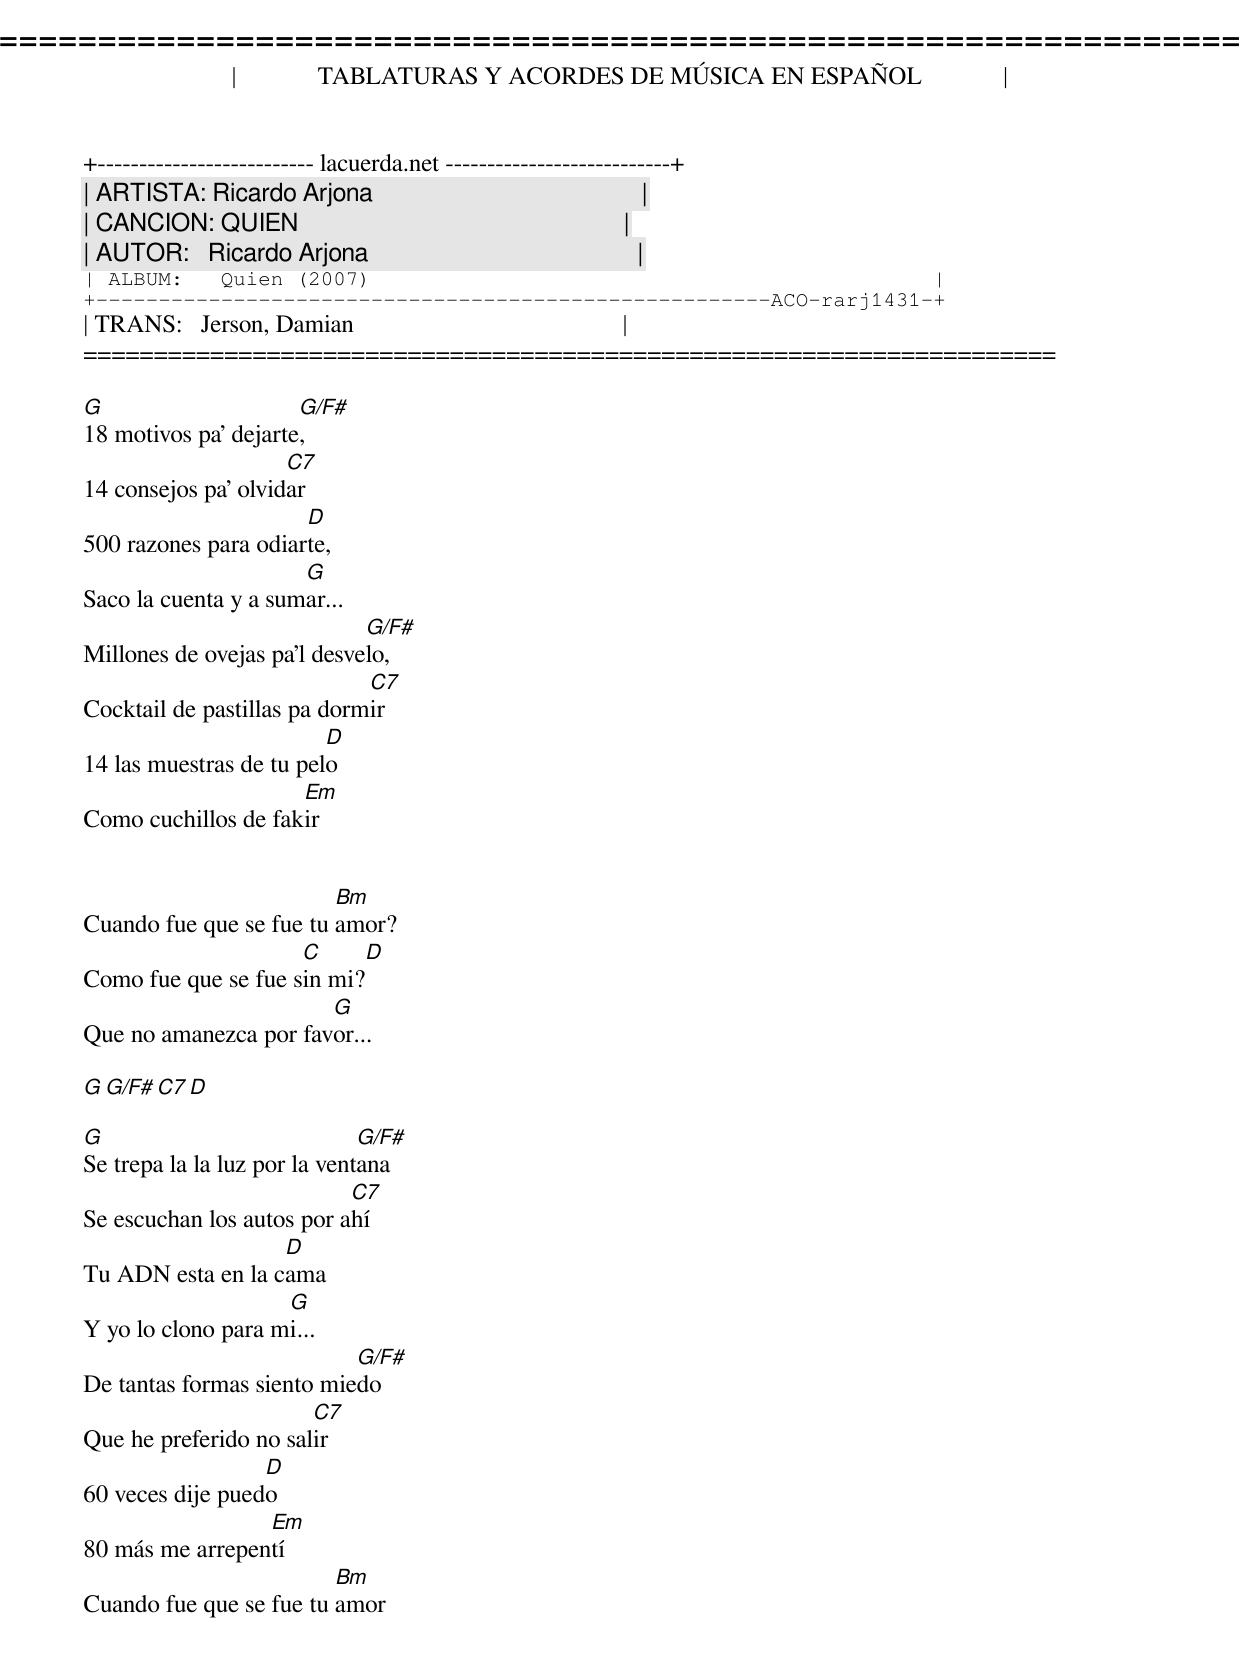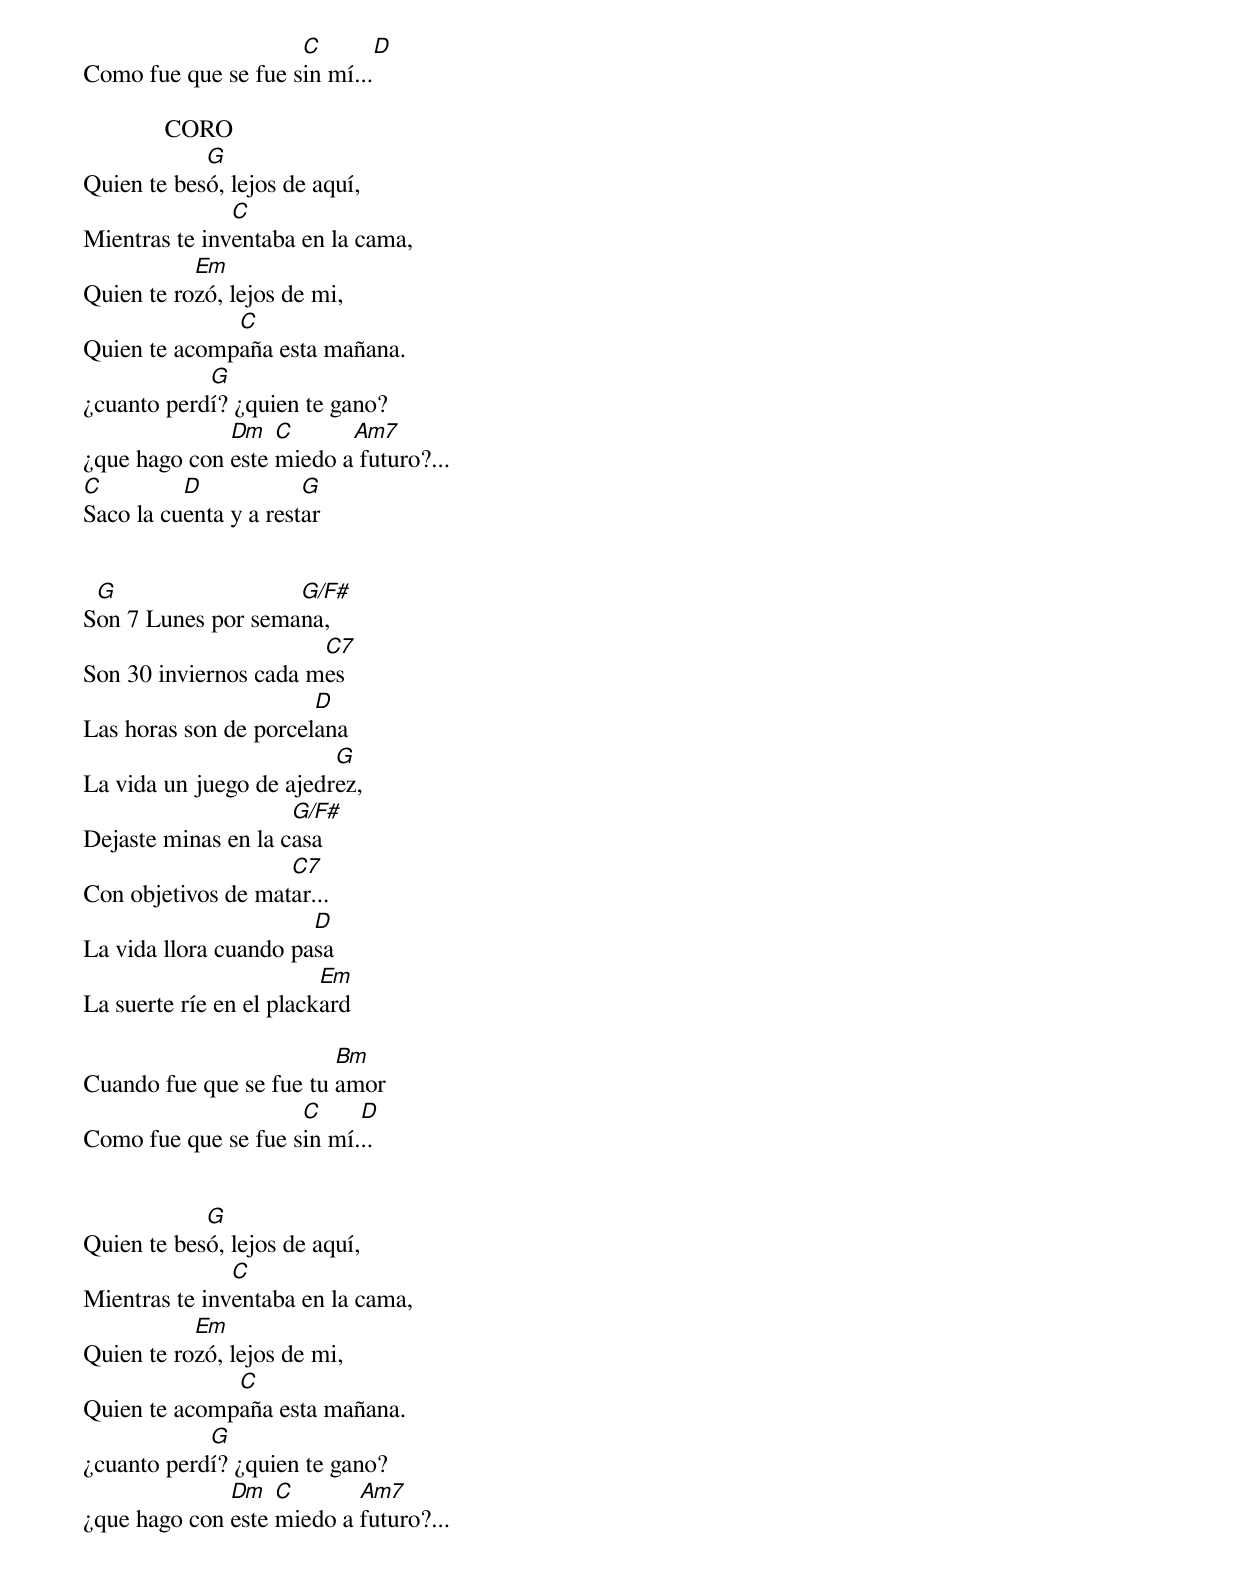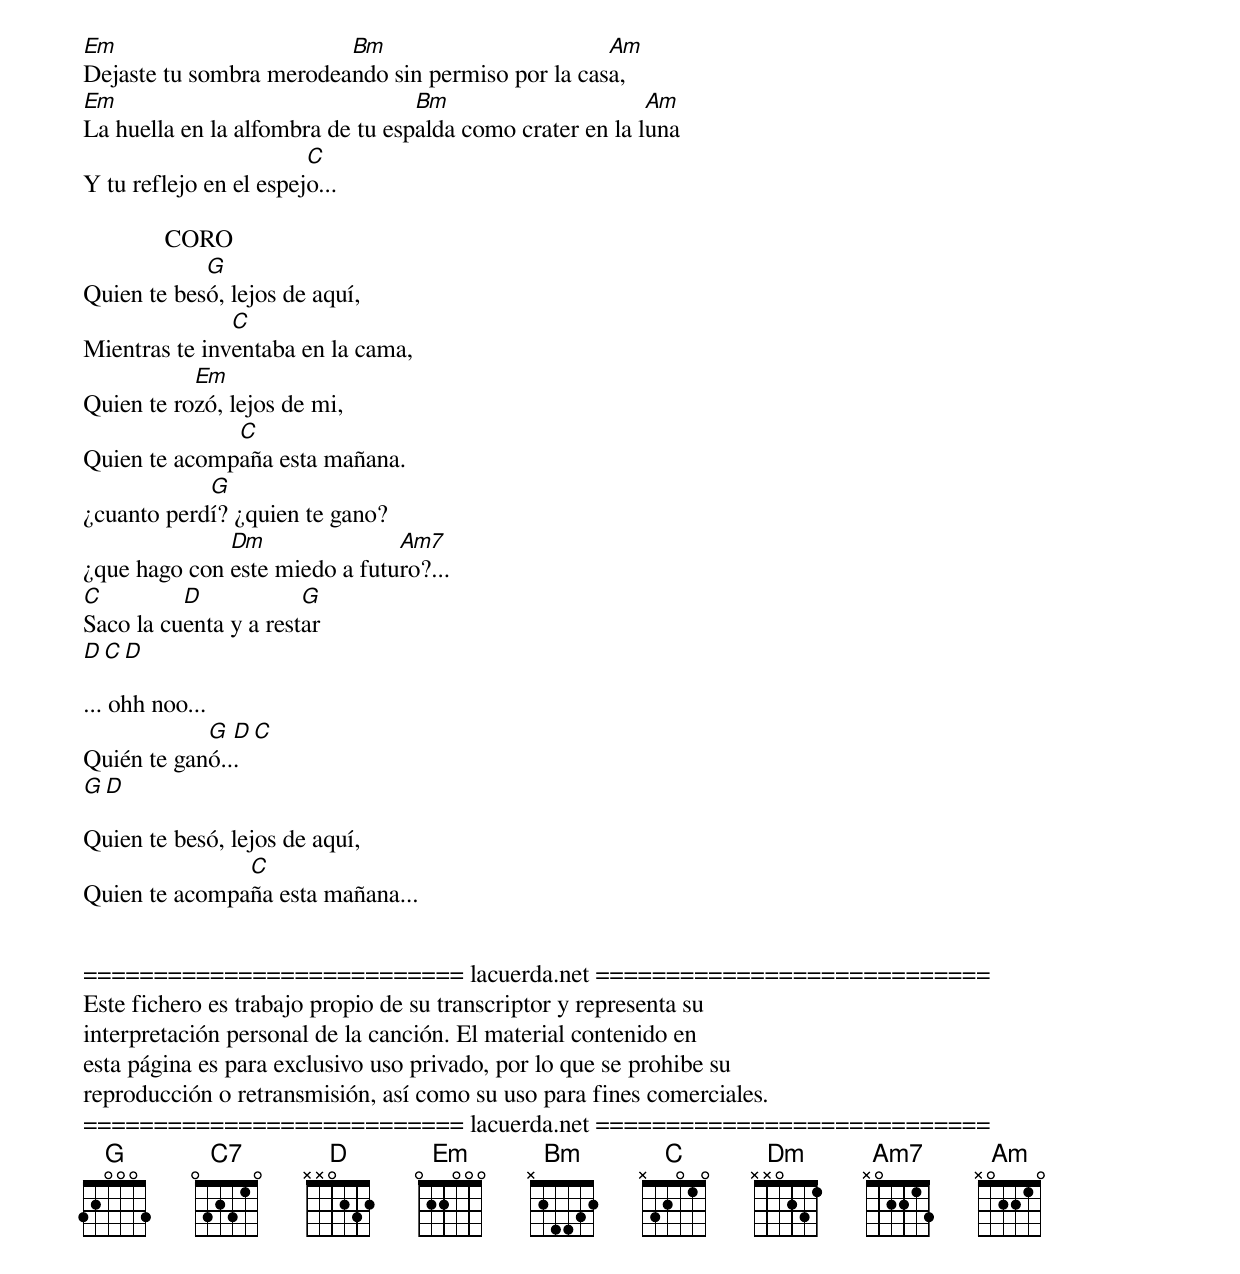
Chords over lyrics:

=====================================================================
|             TABLATURAS Y ACORDES DE MÚSICA EN ESPAÑOL             |
+-------------------------- lacuerda.net ---------------------------+
| ARTISTA: Ricardo Arjona                                           |
| CANCION: QUIEN                                                    |
| AUTOR:   Ricardo Arjona                                           |
| ALBUM:   Quien (2007)                                             |
+------------------------------------------------------ACO-rarj1431-+
| TRANS:   Jerson, Damian                                           |
=====================================================================

G                     G/F#
18 motivos pa' dejarte,
                     C7
14 consejos pa' olvidar
                      D
500 razones para odiarte,
                      G
Saco la cuenta y a sumar...
                             G/F#
Millones de ovejas pa'l desvelo,
                             C7
Cocktail de pastillas pa dormir
                         D
14 las muestras de tu pelo
                     Em
Como cuchillos de fakir


                         Bm
Cuando fue que se fue tu amor?
                     C      D
Como fue que se fue sin mi?
                       G
Que no amanezca por favor...

G G/F# C7 D

G                             G/F#
Se trepa la la luz por la ventana
                           C7
Se escuchan los autos por ahí
                   D
Tu ADN esta en la cama
                    G
Y yo lo clono para mi...
                           G/F#
De tantas formas siento miedo
                       C7
Que he preferido no salir
                  D
60 veces dije puedo
                 Em
80 más me arrepentí
                         Bm
Cuando fue que se fue tu amor
                     C        D
Como fue que se fue sin mí...

             CORO
            G
Quien te besó, lejos de aquí,
               C
Mientras te inventaba en la cama,
           Em
Quien te rozó, lejos de mi,
              C
Quien te acompaña esta mañana.
            G
¿cuanto perdí? ¿quien te gano?
              Dm   C      Am7
¿que hago con este miedo a futuro?...
C         D            G
Saco la cuenta y a restar


 G                  G/F#
Son 7 Lunes por semana,
                       C7
Son 30 inviernos cada mes
                       D
Las horas son de porcelana
                         G
La vida un juego de ajedrez,
                     G/F#
Dejaste minas en la casa
                    C7
Con objetivos de matar...
                       D
La vida llora cuando pasa
                         Em
La suerte ríe en el plackard

                         Bm
Cuando fue que se fue tu amor
                     C     D
Como fue que se fue sin mí...


            G
Quien te besó, lejos de aquí,
               C
Mientras te inventaba en la cama,
           Em
Quien te rozó, lejos de mi,
              C
Quien te acompaña esta mañana.
            G
¿cuanto perdí? ¿quien te gano?
              Dm   C       Am7
¿que hago con este miedo a futuro?...

Em                       Bm                        Am
Dejaste tu sombra merodeando sin permiso por la casa,
Em                                Bm                      Am
La huella en la alfombra de tu espalda como crater en la luna
                        C
Y tu reflejo en el espejo...

             CORO
            G
Quien te besó, lejos de aquí,
               C
Mientras te inventaba en la cama,
           Em
Quien te rozó, lejos de mi,
              C
Quien te acompaña esta mañana.
            G
¿cuanto perdí? ¿quien te gano?
              Dm               Am7
¿que hago con este miedo a futuro?...
C         D            G
Saco la cuenta y a restar
 D       C  D

... ohh noo...
            G  D  C
Quién te ganó...
            G              D

Quien te besó, lejos de aquí,
               C
Quien te acompaña esta mañana...


=========================== lacuerda.net ============================
Este fichero es trabajo propio de su transcriptor y representa su
interpretación personal de la canción. El material contenido en
esta página es para exclusivo uso privado, por lo que se prohibe su
reproducción o retransmisión, así como su uso para fines comerciales.
=========================== lacuerda.net ============================
